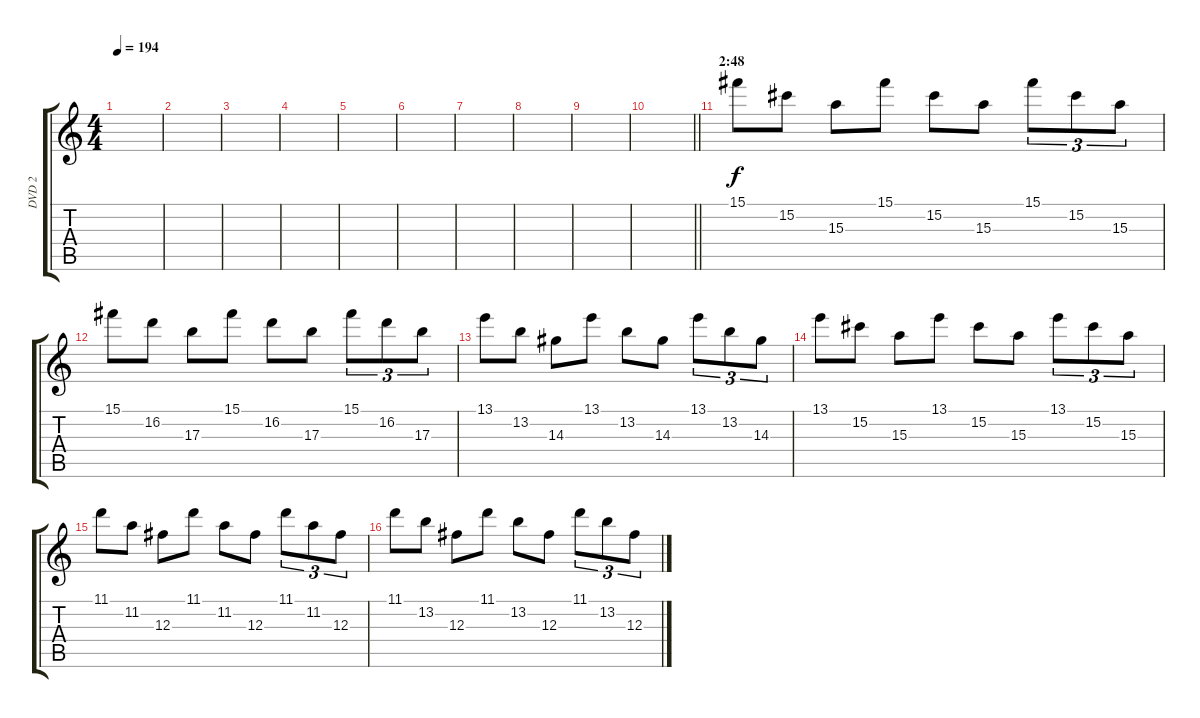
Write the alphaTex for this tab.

\track ("DVD 2" "DVD 2") {mute instrument distortionguitar}
\staff {score tabs}
\tuning (Eb4 Bb3 Gb3 Db3 Ab2 Eb2) {hide}
\ts (4 4)
\tempo 194
\clef g2
\ks c
|
|
|
|
|
|
|
|
|
\barLineRight lightlight
|
\section ("" "2:48")
15.1.8{instrument overdrivenguitar} 15.2.8 15.3.8 15.1.8 15.2.8 15.3.8 15.1.8{tu (3 2)} 15.2.8{tu (3 2)} 15.3.8{tu (3 2)} |
15.1.8 16.2.8 17.3.8 15.1.8 16.2.8 17.3.8 15.1.8{tu (3 2)} 16.2.8{tu (3 2)} 17.3.8{tu (3 2)} |
13.1.8 13.2.8 14.3.8 13.1.8 13.2.8 14.3.8 13.1.8{tu (3 2)} 13.2.8{tu (3 2)} 14.3.8{tu (3 2)} |
13.1.8 15.2.8 15.3.8 13.1.8 15.2.8 15.3.8 13.1.8{tu (3 2)} 15.2.8{tu (3 2)} 15.3.8{tu (3 2)} |
11.1.8 11.2.8 12.3.8 11.1.8 11.2.8 12.3.8 11.1.8{tu (3 2)} 11.2.8{tu (3 2)} 12.3.8{tu (3 2)} |
11.1.8 13.2.8 12.3.8 11.1.8 13.2.8 12.3.8 11.1.8{tu (3 2)} 13.2.8{tu (3 2)} 12.3.8{tu (3 2)}
